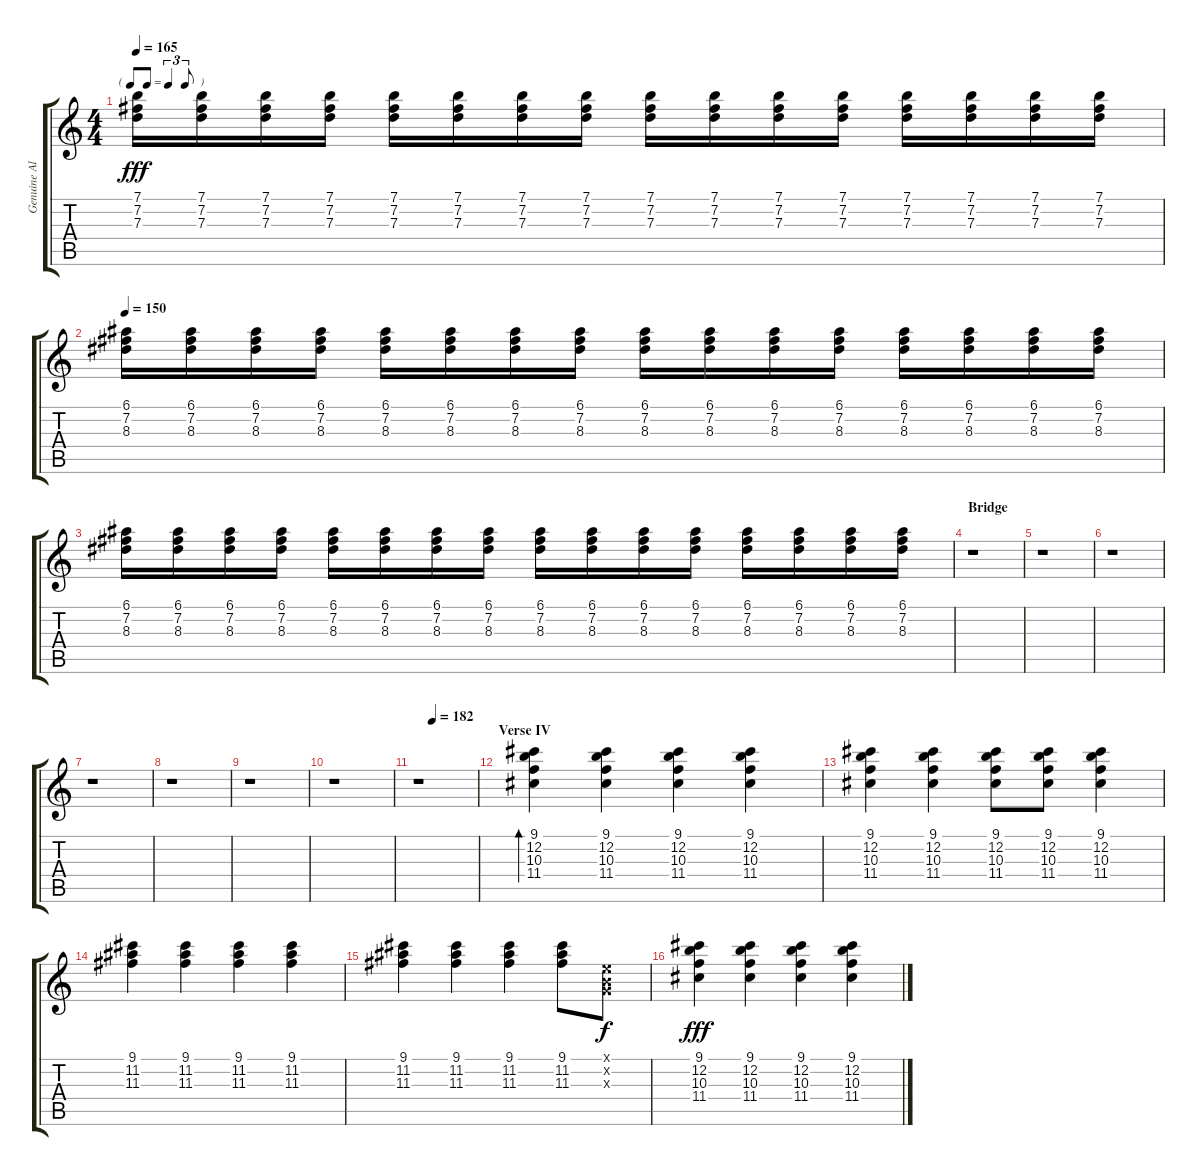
\track ("Genuine Aloha Ukulele (Made in Japan)" "Genuine Al") {instrument acousticguitarsteel}
\staff {score tabs}
\tuning (E4 B3 G3 D3 A2 E2) {hide}
\ts (4 4)
\tf triplet8th
\tempo 165
\clef g2
\ks c
(7.1 7.2 7.3).16{dy fff} (7.1 7.2 7.3).16 (7.1 7.2 7.3).16 (7.1 7.2 7.3).16 (7.1 7.2 7.3).16 (7.1 7.2 7.3).16 (7.1 7.2 7.3).16 (7.1 7.2 7.3).16 (7.1 7.2 7.3).16 (7.1 7.2 7.3).16 (7.1 7.2 7.3).16 (7.1 7.2 7.3).16 (7.1 7.2 7.3).16 (7.1 7.2 7.3).16 (7.1 7.2 7.3).16 (7.1 7.2 7.3).16 |
\tempo 150
(6.1 7.2 8.3).16{volume 0} (6.1 7.2 8.3).16 (6.1 7.2 8.3).16 (6.1 7.2 8.3).16 (6.1 7.2 8.3).16 (6.1 7.2 8.3).16 (6.1 7.2 8.3).16 (6.1 7.2 8.3).16 (6.1 7.2 8.3).16 (6.1 7.2 8.3).16 (6.1 7.2 8.3).16 (6.1 7.2 8.3).16 (6.1 7.2 8.3).16 (6.1 7.2 8.3).16 (6.1 7.2 8.3).16 (6.1 7.2 8.3).16 |
(6.1 7.2 8.3).16 (6.1 7.2 8.3).16 (6.1 7.2 8.3).16 (6.1 7.2 8.3).16 (6.1 7.2 8.3).16 (6.1 7.2 8.3).16 (6.1 7.2 8.3).16 (6.1 7.2 8.3).16 (6.1 7.2 8.3).16 (6.1 7.2 8.3).16 (6.1 7.2 8.3).16 (6.1 7.2 8.3).16 (6.1 7.2 8.3).16 (6.1 7.2 8.3).16 (6.1 7.2 8.3).16 (6.1 7.2 8.3).16 |
\section ("" "Bridge")
r.1{volume 10} |
r.1 |
r.1 |
r.1 |
r.1 |
r.1 |
r.1 |
\tempo (182 0.25)
r.1 |
\section ("" "Verse IV")
(9.1 12.2 10.3 11.4).4{bd 240} (9.1 12.2 10.3 11.4).4 (9.1 12.2 10.3 11.4).4 (9.1 12.2 10.3 11.4).4 |
(9.1 12.2 10.3 11.4).4 (9.1 12.2 10.3 11.4).4 (9.1 12.2 10.3 11.4).8 (9.1 12.2 10.3 11.4).8 (9.1 12.2 10.3 11.4).4 |
(9.1 11.2 11.3).4 (9.1 11.2 11.3).4 (9.1 11.2 11.3).4 (9.1 11.2 11.3).4 |
(9.1 11.2 11.3).4 (9.1 11.2 11.3).4 (9.1 11.2 11.3).4 (9.1 11.2 11.3).8 (0.1{x} 0.2{x} 0.3{x}).8{dy f} |
(9.1 12.2 10.3 11.4).4{dy fff} (9.1 12.2 10.3 11.4).4 (9.1 12.2 10.3 11.4).4 (9.1 12.2 10.3 11.4).4
